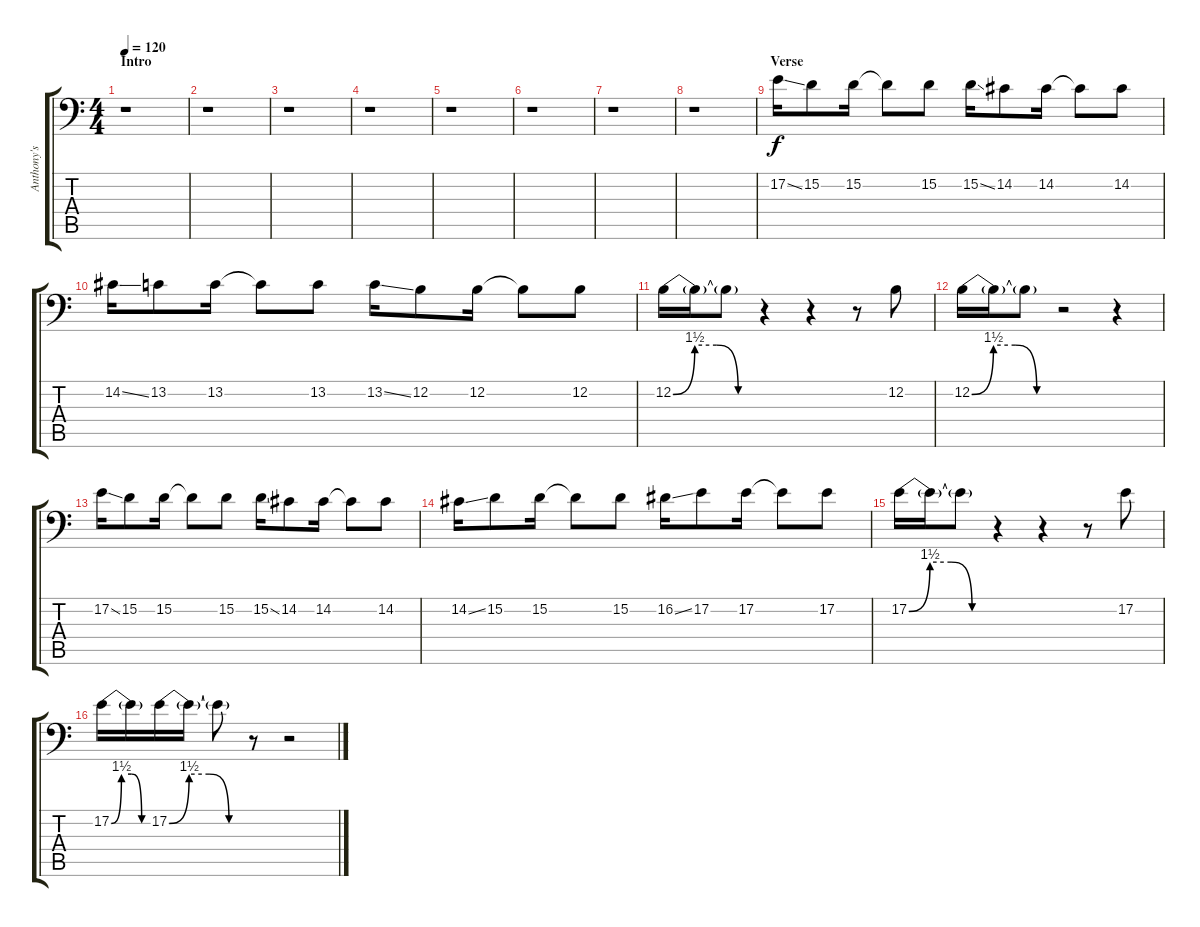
\track ("Anthony's Vocals" "Anthony's ") {instrument lead6voice}
\staff {score tabs}
\tuning (E3 B2 G2 D2 A1 E1) {hide}
\ts (4 4)
\section ("" "Intro")
\tempo 120
\clef f4
\ks c
r.1{dy f instrument lead6voice} |
r.1 |
r.1 |
r.1 |
r.1 |
r.1 |
r.1 |
r.1 |
\section ("" "Verse")
17.2{ss}.16 15.2.8 15.2.16 15.2{t}.8 15.2.8 15.2{ss}.16 14.2.8 14.2.16 14.2{t}.8 14.2.8 |
14.2{ss}.16 13.2.8 13.2.16 13.2{t}.8 13.2.8 13.2{ss}.16 12.2.8 12.2.16 12.2{t}.8 12.2.8 |
12.2{be (custom 0 0 15 6 30 6 45 0 60 0)}.16 12.2{t}.16 12.2{t}.8 r.4 r.4 r.8 12.2.8 |
12.2{be (custom 0 0 15 6 30 6 45 0 60 0)}.16 12.2{t}.16 12.2{t}.8 r.2 r.4 |
17.2{ss}.16 15.2.8 15.2.16 15.2{t}.8 15.2.8 15.2{ss}.16 14.2.8 14.2.16 14.2{t}.8 14.2.8 |
14.2{ss}.16 15.2.8 15.2.16 15.2{t}.8 15.2.8 16.2{ss}.16 17.2.8 17.2.16 17.2{t}.8 17.2.8 |
17.2{be (custom 0 0 15 6 30 6 45 0 60 0)}.16 17.2{t}.16 17.2{t}.8 r.4 r.4 r.8 17.2.8 |
17.2{be (custom 0 0 15 6 30 6 45 0 60 0)}.16 17.2{t}.16 17.2{be (custom 0 0 15 6 30 6 45 0 60 0)}.16 17.2{t}.16 17.2{t}.8 r.8 r.2
